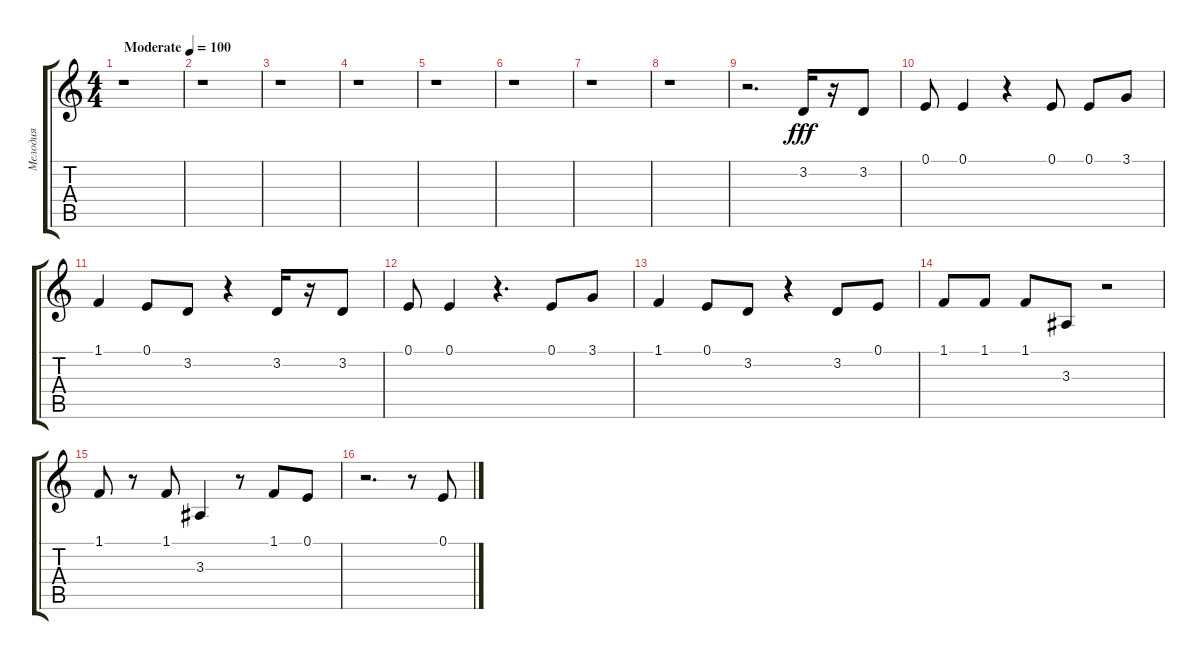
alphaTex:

\track ("Мелодия" "Мелодия") {instrument electricpiano1}
\staff {score tabs}
\tuning (E4 B3 G3 D3 A2 E2) {hide}
\ts (4 4)
\tempo (100 "Moderate")
\clef g2
\ks c
r.1{dy fff instrument electricpiano1} |
r.1 |
r.1 |
r.1 |
r.1 |
r.1 |
r.1 |
r.1 |
r.2{d} 3.2.16 r.16 3.2.8 |
0.1.8 0.1.4 r.4 0.1.8 0.1.8 3.1.8 |
1.1.4 0.1.8 3.2.8 r.4 3.2.16 r.16 3.2.8 |
0.1.8 0.1.4 r.4{d} 0.1.8 3.1.8 |
1.1.4 0.1.8 3.2.8 r.4 3.2.8 0.1.8 |
1.1.8 1.1.8 1.1.8 3.3.8 r.2 |
1.1.8 r.8 1.1.8 3.3.4 r.8 1.1.8 0.1.8 |
r.2{d} r.8 0.1.8
